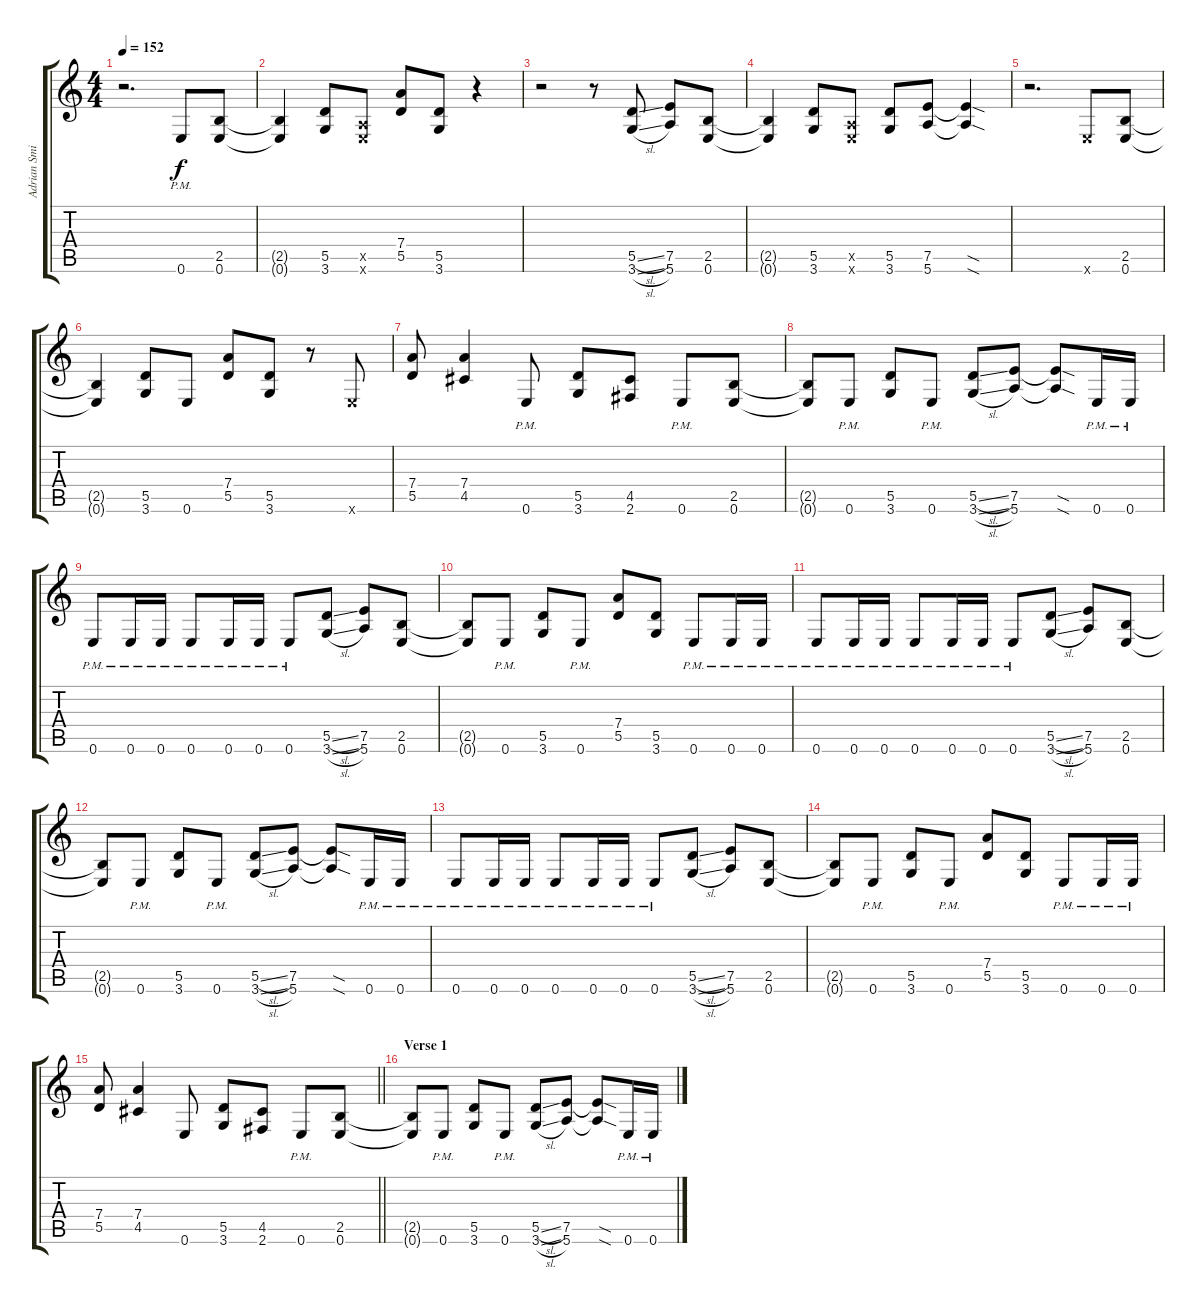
\track ("Adrian Smith" "Adrian Smi") {instrument overdrivenguitar}
\staff {score tabs}
\tuning (E4 B3 G3 D3 A2 E2) {hide}
\ts (4 4)
\tempo 152
\clef g2
\ks c
r.2{d dy f} 0.6{pm}.8 (2.5 0.6).8 |
(2.5{t} 0.6{t}).4 (5.5 3.6).8 (0.5{x} 0.6{x}).8 (7.4 5.5).8 (5.5 3.6).8 r.4 |
r.2 r.8 (5.5{sl} 3.6{sl}).8 (7.5 5.6).8 (2.5 0.6).8 |
(2.5{t} 0.6{t}).4 (5.5 3.6).8 (0.5{x} 0.6{x}).8 (5.5 3.6).8 (7.5 5.6).8 (7.5{sod t} 5.6{sod t}).4 |
r.2{d} 0.6{x}.8 (2.5 0.6).8 |
(2.5{t} 0.6{t}).4 (5.5 3.6).8 0.6.8 (7.4 5.5).8 (5.5 3.6).8 r.8 0.6{x}.8 |
(7.4 5.5).8{instrument overdrivenguitar} (7.4 4.5).4 0.6{pm}.8 (5.5 3.6).8 (4.5 2.6).8 0.6{pm}.8 (2.5 0.6).8 |
(2.5{t} 0.6{t}).8 0.6{pm}.8 (5.5 3.6).8 0.6{pm}.8 (5.5{sl} 3.6{sl}).8 (7.5 5.6).8 (7.5{sod t} 5.6{sod t}).8 0.6{pm}.16 0.6{pm}.16 |
0.6{pm}.8 0.6{pm}.16 0.6{pm}.16 0.6{pm}.8 0.6{pm}.16 0.6{pm}.16 0.6{pm}.8 (5.5{sl} 3.6{sl}).8 (7.5 5.6).8 (2.5 0.6).8 |
(2.5{t} 0.6{t}).8 0.6{pm}.8 (5.5 3.6).8 0.6{pm}.8 (7.4 5.5).8 (5.5 3.6).8 0.6{pm}.8 0.6{pm}.16 0.6{pm}.16 |
0.6{pm}.8 0.6{pm}.16 0.6{pm}.16 0.6{pm}.8 0.6{pm}.16 0.6{pm}.16 0.6{pm}.8 (5.5{sl} 3.6{sl}).8 (7.5 5.6).8 (2.5 0.6).8 |
(2.5{t} 0.6{t}).8 0.6{pm}.8 (5.5 3.6).8 0.6{pm}.8 (5.5{sl} 3.6{sl}).8 (7.5 5.6).8 (7.5{sod t} 5.6{sod t}).8 0.6{pm}.16 0.6{pm}.16 |
0.6{pm}.8 0.6{pm}.16 0.6{pm}.16 0.6{pm}.8 0.6{pm}.16 0.6{pm}.16 0.6{pm}.8 (5.5{sl} 3.6{sl}).8 (7.5 5.6).8 (2.5 0.6).8 |
(2.5{t} 0.6{t}).8 0.6{pm}.8 (5.5 3.6).8 0.6{pm}.8 (7.4 5.5).8 (5.5 3.6).8 0.6{pm}.8 0.6{pm}.16 0.6{pm}.16 |
\barLineRight lightlight
(7.4 5.5).8 (7.4 4.5).4 0.6.8 (5.5 3.6).8 (4.5 2.6).8 0.6{pm}.8 (2.5 0.6).8 |
\section ("" "Verse 1")
(2.5{t} 0.6{t}).8 0.6{pm}.8 (5.5 3.6).8 0.6{pm}.8 (5.5{sl} 3.6{sl}).8 (7.5 5.6).8 (7.5{sod t} 5.6{sod t}).8 0.6{pm}.16 0.6{pm}.16
